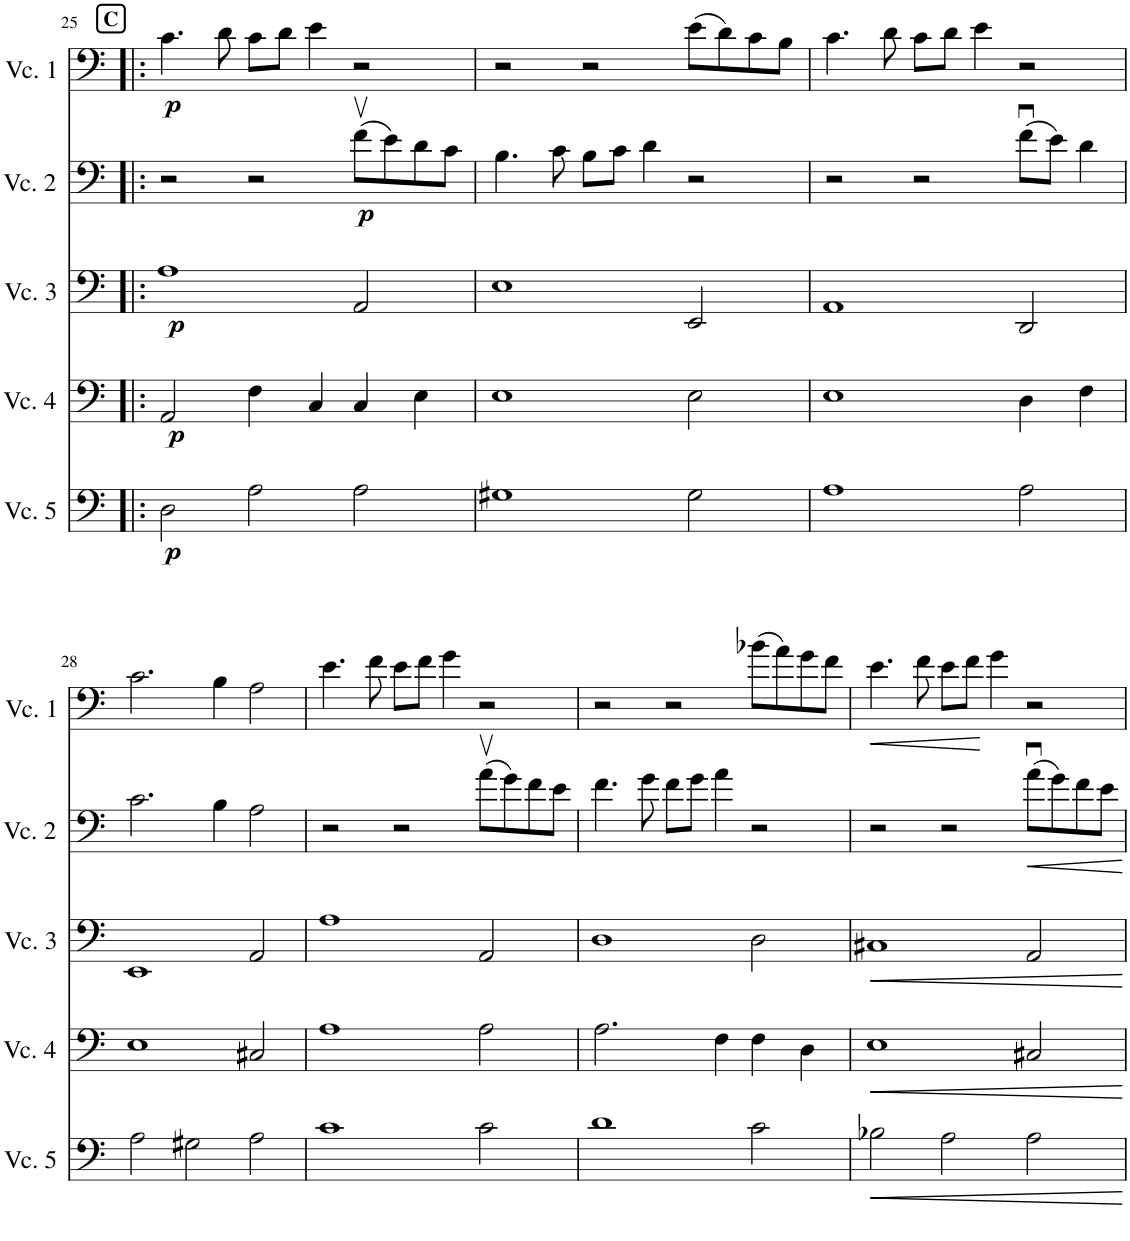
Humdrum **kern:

**kern	**dynam	**kern	**dynam	**kern	**dynam	**kern	**dynam	**kern	**dynam
*part5	*part5	*part4	*part4	*part3	*part3	*part2	*part2	*part1	*part1
*staff5	*staff5	*staff4	*staff4	*staff3	*staff3	*staff2	*staff2	*staff1	*staff1
*I"Cello 5	*	*I"Cello 4	*	*I"Cello 3	*	*I"Cello 2	*	*I"Cello 1	*
!!LO:PB:g=z
*clefF4	*	*clefF4	*	*clefF4	*	*clefF4	*	*clefF4	*
*k[]	*	*k[]	*	*k[]	*	*k[]	*	*k[]	*
*M3/2	*	*M3/2	*	*M3/2	*	*M3/2	*	*M3/2	*
!!LO:REH:place=s1:a:B:cj:t=C
=25!|:	=25!|:	=25!|:	=25!|:	=25!|:	=25!|:	=25!|:	=25!|:	=25!|:	=25!|:
!	!LO:DY:b	!	!LO:DY:b	!	!LO:DY:b	!	!	!	!LO:DY:b
2D\	p	2AA/	p	1A	p	2r	.	4.c\	p
.	.	.	.	.	.	.	.	8d\	.
2A\	.	4F\	.	.	.	2r	.	8c\L	.
.	.	.	.	.	.	.	.	8d\J	.
.	.	4C/	.	.	.	.	.	4e\	.
!	!	!	!	!	!	!	!LO:DY:b	!	!
2A\	.	4C/	.	2AA/	.	(8fv\L	p	2r	.
.	.	.	.	.	.	8e\)	.	.	.
.	.	4E\	.	.	.	8d\	.	.	.
.	.	.	.	.	.	8c\J	.	.	.
=26	=26	=26	=26	=26	=26	=26	=26	=26	=26
1G#X	.	1E	.	1E	.	4.B\	.	2r	.
.	.	.	.	.	.	8c\	.	.	.
.	.	.	.	.	.	8B\L	.	2r	.
.	.	.	.	.	.	8c\J	.	.	.
.	.	.	.	.	.	4d\	.	.	.
2G#\	.	2E\	.	2EE/	.	2r	.	(8e\L	.
.	.	.	.	.	.	.	.	8d\)	.
.	.	.	.	.	.	.	.	8c\	.
.	.	.	.	.	.	.	.	8B\J	.
=27	=27	=27	=27	=27	=27	=27	=27	=27	=27
1A	.	1E	.	1AA	.	2r	.	4.c\	.
.	.	.	.	.	.	.	.	8d\	.
.	.	.	.	.	.	2r	.	8c\L	.
.	.	.	.	.	.	.	.	8d\J	.
.	.	.	.	.	.	.	.	4e\	.
2A\	.	4D\	.	2DD/	.	(8fu\L	.	2r	.
.	.	.	.	.	.	8e\J)	.	.	.
.	.	4F\	.	.	.	4d\	.	.	.
!!LO:LB:g=z
=28	=28	=28	=28	=28	=28	=28	=28	=28	=28
2A\	.	1E	.	1EE	.	2.c\	.	2.c\	.
2G#X\	.	.	.	.	.	.	.	.	.
.	.	.	.	.	.	4B\	.	4B\	.
2A\	.	2C#X/	.	2AA/	.	2A\	.	2A\	.
=29	=29	=29	=29	=29	=29	=29	=29	=29	=29
1c	.	1A	.	1A	.	2r	.	4.e\	.
.	.	.	.	.	.	.	.	8f\	.
.	.	.	.	.	.	2r	.	8e\L	.
.	.	.	.	.	.	.	.	8f\J	.
.	.	.	.	.	.	.	.	4g\	.
2c\	.	2A\	.	2AA/	.	(8av\L	.	2r	.
.	.	.	.	.	.	8g\)	.	.	.
.	.	.	.	.	.	8f\	.	.	.
.	.	.	.	.	.	8e\J	.	.	.
=30	=30	=30	=30	=30	=30	=30	=30	=30	=30
1d	.	2.A\	.	1D	.	4.f\	.	2r	.
.	.	.	.	.	.	8g\	.	.	.
.	.	.	.	.	.	8f\L	.	2r	.
.	.	.	.	.	.	8g\J	.	.	.
.	.	4F\	.	.	.	4a\	.	.	.
2c\	.	4F\	.	2D\	.	2r	.	(8b-X\L	.
.	.	.	.	.	.	.	.	8a\)	.
.	.	4D\	.	.	.	.	.	8g\	.
.	.	.	.	.	.	.	.	8f\J	.
=31	=31	=31	=31	=31	=31	=31	=31	=31	=31
!	!	!	!	!	!	!	!	!	!LO:HP:b
2B-X\	.	1E	.	1C#X	.	2r	.	4.e\	<
.	.	.	.	.	.	.	.	8f\	.
2A\	.	.	.	.	.	2r	.	8e\L	.
.	.	.	.	.	.	.	.	8f\J	.
.	.	.	.	.	.	.	.	4g\	[
2A\	.	2C#X/	.	2AA/	.	(8au\L	.	2r	.
.	.	.	.	.	.	8g\)	.	.	.
.	.	.	.	.	.	8f\	.	.	.
.	.	.	.	.	.	8e\J	.	.	.
=	=	=	=	=	=	=	=	=	=
*-	*-	*-	*-	*-	*-	*-	*-	*-	*-
